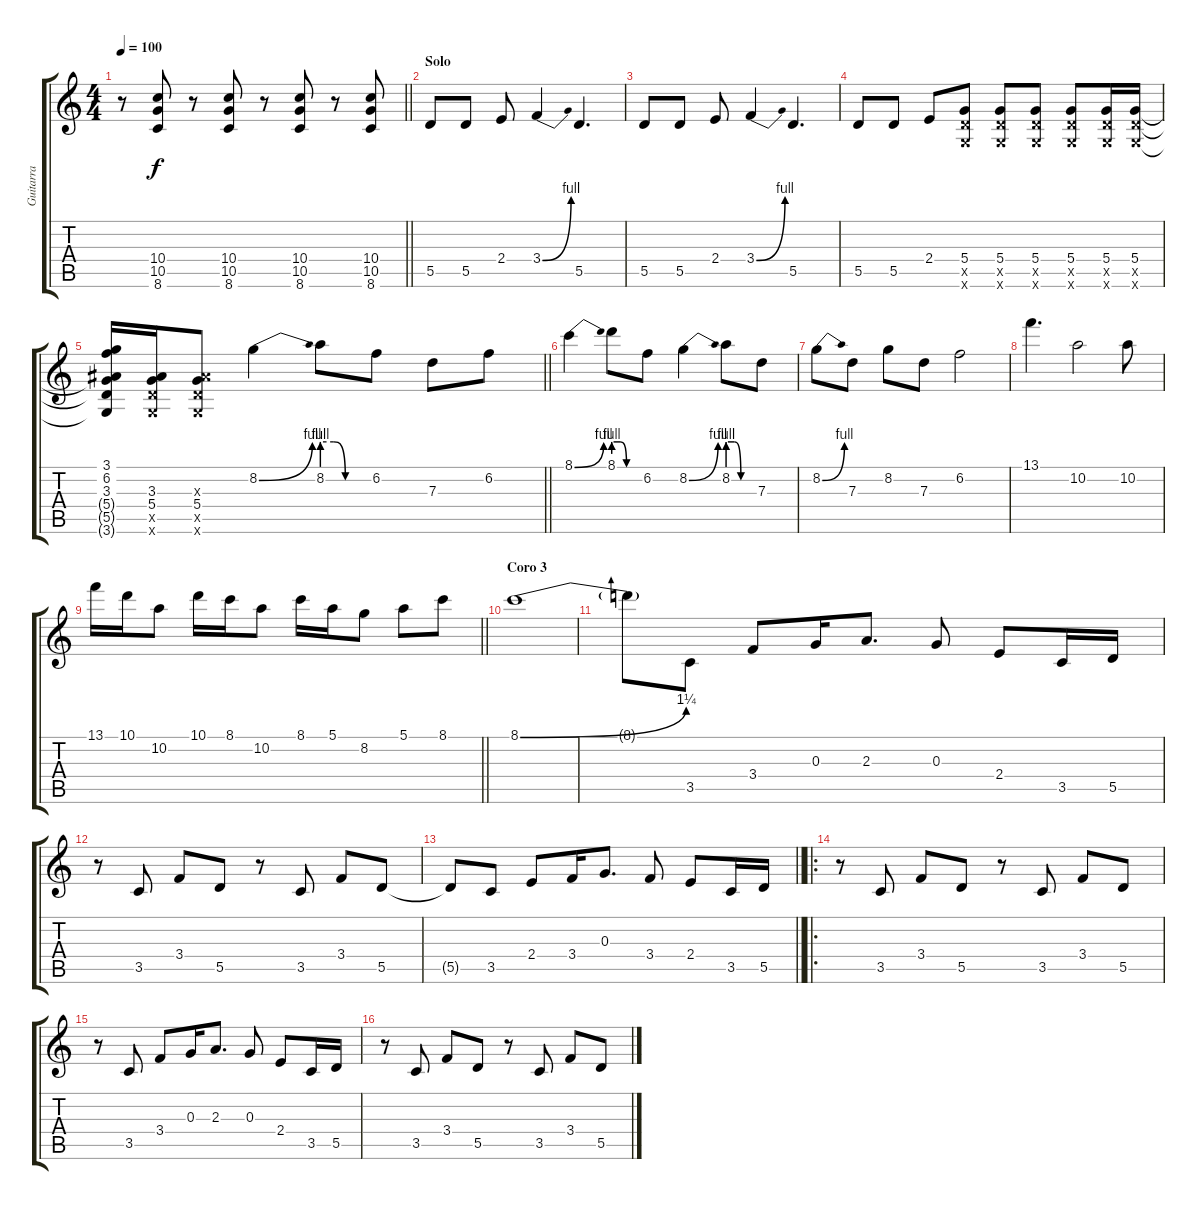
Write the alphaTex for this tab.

\track ("Guitarra " "Guitarra ") {instrument electricguitarjazz}
\staff {score tabs}
\tuning (E4 B3 G3 D3 A2 E2) {hide}
\ts (4 4)
\tempo 100
\clef g2
\barLineRight lightlight
\ks c
r.8{dy f} (10.4 10.5 8.6).8{volume 16 instrument distortionguitar} r.8 (10.4 10.5 8.6).8 r.8 (10.4 10.5 8.6).8 r.8 (10.4 10.5 8.6).8 |
\section ("" "Solo")
5.5.8 5.5.8 2.4.8 3.4{be (bend 0 0 60 4)}.4 5.5.4{d} |
5.5.8 5.5.8 2.4.8 3.4{be (bend 0 0 60 4)}.4 5.5.4{d} |
5.5.8 5.5.8 2.4.8 (5.4 5.5{x} 3.6{x}).8 (5.4 5.5{x} 3.6{x}).8 (5.4 5.5{x} 3.6{x}).8 (5.4 5.5{x} 3.6{x}).8 (5.4 5.5{x} 3.6{x}).16 (5.4 5.5{x} 3.6{x}).16 |
\barLineRight lightlight
(3.1 6.2 3.3 5.4{t} 5.5{t} 3.6{t}).16 (3.3 5.4 5.5{x} 3.6{x}).16 (3.3{x} 5.4 5.5{x} 3.6{x}).8 8.2{be (bend 0 0 60 4)}.4 8.2{be (custom 0 4 15 4 30 0 60 0)}.8 6.2.8 7.3.8 6.2.8 |
8.1{be (bend 0 0 60 4)}.4 8.1{be (custom 0 4 15 4 30 0 60 0)}.8 6.2.8 8.2{be (bend 0 0 60 4)}.4 8.2{be (custom 0 4 15 4 30 0 60 0)}.8 7.3.8 |
8.2{be (bend 0 0 60 4)}.8 7.3.8 8.2.8 7.3.8 6.2.2 |
13.1.4{d} 10.2.2 10.2.8 |
\barLineRight lightlight
13.1.16 10.1.16 10.2.8 10.1.16 8.1.16 10.2.8 8.1.16 5.1.16 8.2.8 5.1.8 8.1.8 |
\section ("" "Coro 3")
8.1{be (bend 0 0 60 5)}.1 |
8.1{t}.8 3.5.8 3.4.8 0.3.16 2.3.8{d} 0.3.8 2.4.8 3.5.16 5.5.16 |
r.8 3.5.8 3.4.8 5.5.8 r.8 3.5.8 3.4.8 5.5.8 |
\barLineRight lightlight
5.5{t}.8 3.5.8 2.4.8 3.4.16 0.3.8{d} 3.4.8 2.4.8 3.5.16 5.5.16 |
\ro
r.8 3.5.8{instrument electricguitarjazz} 3.4.8 5.5.8 r.8 3.5.8 3.4.8 5.5.8 |
r.8 3.5.8 3.4.8 0.3.16 2.3.8{d} 0.3.8 2.4.8 3.5.16 5.5.16 |
r.8 3.5.8 3.4.8 5.5.8 r.8 3.5.8 3.4.8 5.5.8
